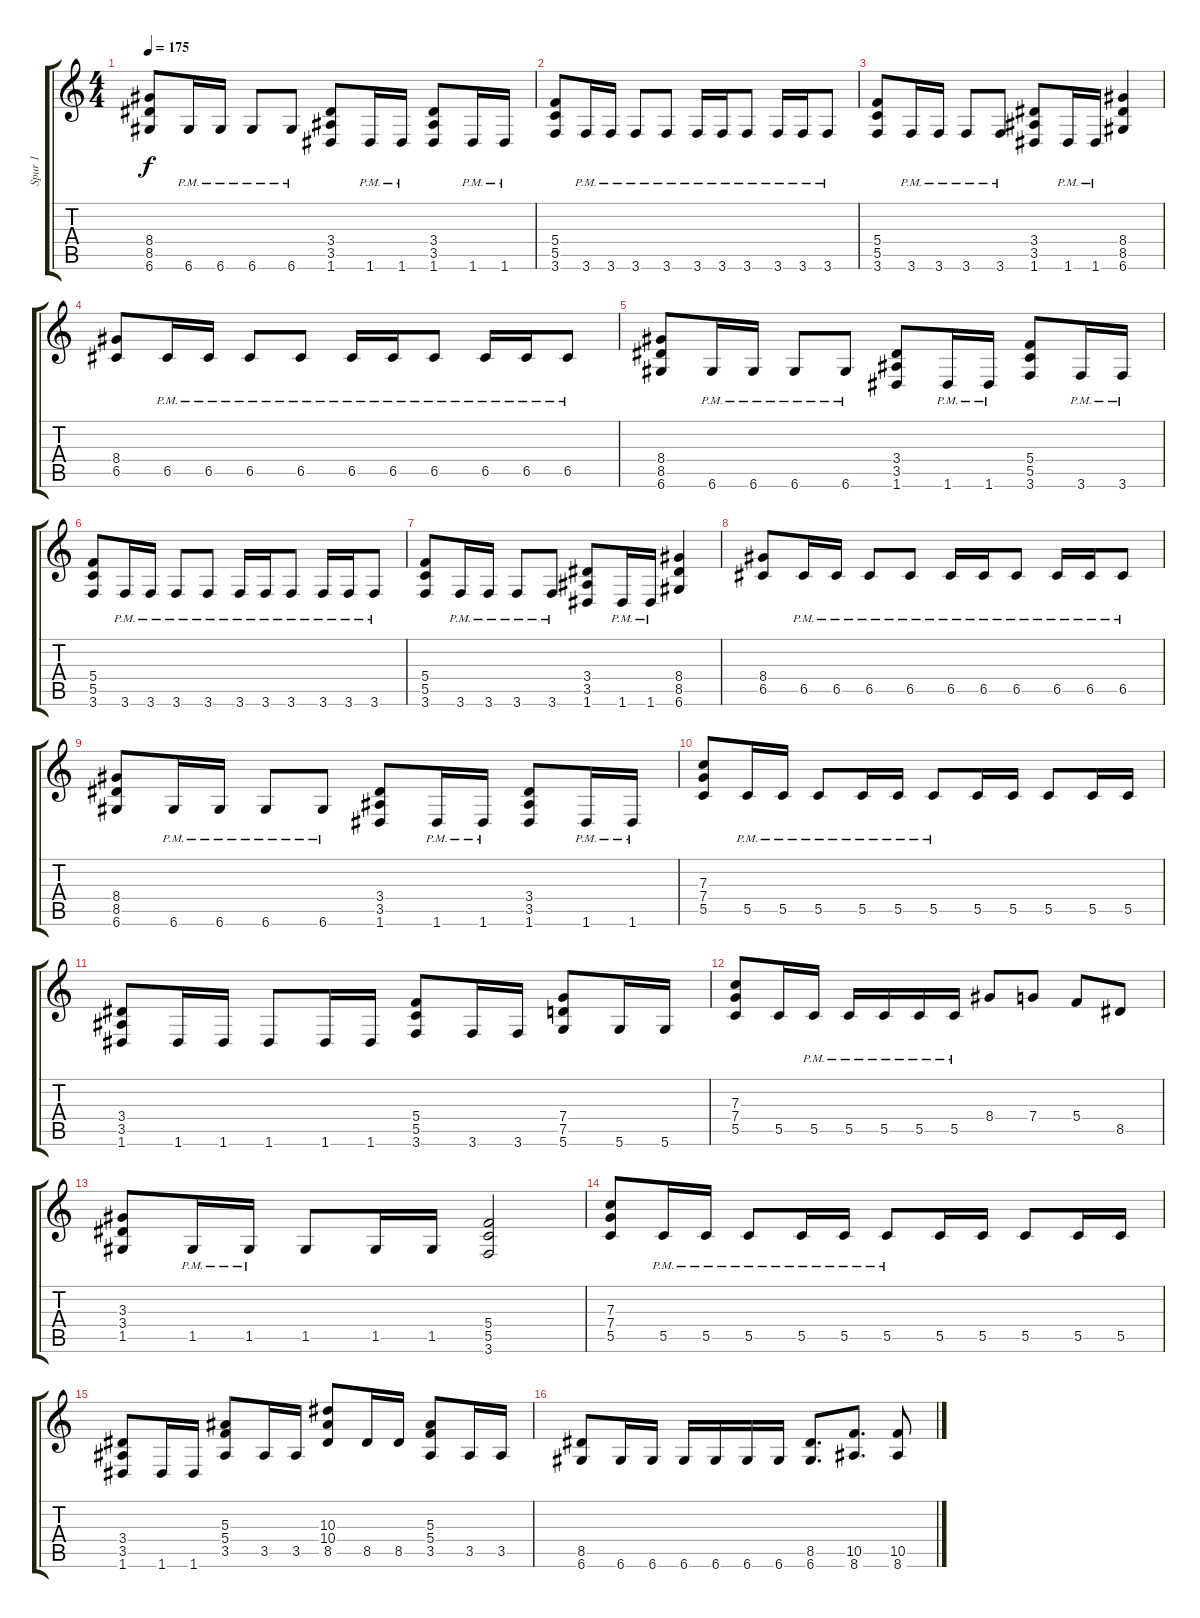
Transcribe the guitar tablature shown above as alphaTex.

\track ("Spur 1" "Spur 1") {instrument distortionguitar}
\staff {score tabs}
\tuning (D4 A3 F3 C3 G2 D2) {hide}
\ts (4 4)
\tempo 175
\clef g2
\ks c
(8.4 8.5 6.6).8{dy f} 6.6{pm}.16 6.6{pm}.16 6.6{pm}.8 6.6{pm}.8 (3.4 3.5 1.6).8 1.6{pm}.16 1.6{pm}.16 (3.4 3.5 1.6).8 1.6{pm}.16 1.6{pm}.16 |
(5.4 5.5 3.6).8 3.6{pm}.16 3.6{pm}.16 3.6{pm}.8 3.6{pm}.8 3.6{pm}.16 3.6{pm}.16 3.6{pm}.8 3.6{pm}.16 3.6{pm}.16 3.6{pm}.8 |
(5.4 5.5 3.6).8 3.6{pm}.16 3.6{pm}.16 3.6{pm}.8 3.6{pm}.8 (3.4 3.5 1.6).8 1.6{pm}.16 1.6{pm}.16 (8.4 8.5 6.6).4 |
(8.4 6.5).8 6.5{pm}.16 6.5{pm}.16 6.5{pm}.8 6.5{pm}.8 6.5{pm}.16 6.5{pm}.16 6.5{pm}.8 6.5{pm}.16 6.5{pm}.16 6.5{pm}.8 |
(8.4 8.5 6.6).8 6.6{pm}.16 6.6{pm}.16 6.6{pm}.8 6.6{pm}.8 (3.4 3.5 1.6).8 1.6{pm}.16 1.6{pm}.16 (5.4 5.5 3.6).8 3.6{pm}.16 3.6{pm}.16 |
(5.4 5.5 3.6).8 3.6{pm}.16 3.6{pm}.16 3.6{pm}.8 3.6{pm}.8 3.6{pm}.16 3.6{pm}.16 3.6{pm}.8 3.6{pm}.16 3.6{pm}.16 3.6{pm}.8 |
(5.4 5.5 3.6).8 3.6{pm}.16 3.6{pm}.16 3.6{pm}.8 3.6{pm}.8 (3.4 3.5 1.6).8 1.6{pm}.16 1.6{pm}.16 (8.4 8.5 6.6).4 |
(8.4 6.5).8 6.5{pm}.16 6.5{pm}.16 6.5{pm}.8 6.5{pm}.8 6.5{pm}.16 6.5{pm}.16 6.5{pm}.8 6.5{pm}.16 6.5{pm}.16 6.5{pm}.8 |
(8.4 8.5 6.6).8 6.6{pm}.16 6.6{pm}.16 6.6{pm}.8 6.6{pm}.8 (3.4 3.5 1.6).8 1.6{pm}.16 1.6{pm}.16 (3.4 3.5 1.6).8 1.6{pm}.16 1.6{pm}.16 |
(7.3 7.4 5.5).8 5.5{pm}.16 5.5{pm}.16 5.5{pm}.8 5.5{pm}.16 5.5{pm}.16 5.5{pm}.8 5.5.16 5.5.16 5.5.8 5.5.16 5.5.16 |
(3.4 3.5 1.6).8 1.6.16 1.6.16 1.6.8 1.6.16 1.6.16 (5.4 5.5 3.6).8 3.6.16 3.6.16 (7.4 7.5 5.6).8 5.6.16 5.6.16 |
(7.3 7.4 5.5).8 5.5.16 5.5{pm}.16 5.5{pm}.16 5.5{pm}.16 5.5{pm}.16 5.5{pm}.16 8.4.8 7.4.8 5.4.8 8.5.8 |
(3.3 3.4 1.5).8 1.5{pm}.16 1.5{pm}.16 1.5.8 1.5.16 1.5.16 (5.4 5.5 3.6).2 |
(7.3 7.4 5.5).8 5.5{pm}.16 5.5{pm}.16 5.5{pm}.8 5.5{pm}.16 5.5{pm}.16 5.5{pm}.8 5.5.16 5.5.16 5.5.8 5.5.16 5.5.16 |
(3.4 3.5 1.6).8 1.6.16 1.6.16 (5.3 5.4 3.5).8 3.5.16 3.5.16 (10.3 10.4 8.5).8 8.5.16 8.5.16 (5.3 5.4 3.5).8 3.5.16 3.5.16 |
(8.5 6.6).8 6.6.16 6.6.16 6.6.16 6.6.16 6.6.16 6.6.16 (8.5 6.6).8{d} (10.5 8.6).8{d} (10.5 8.6).8
